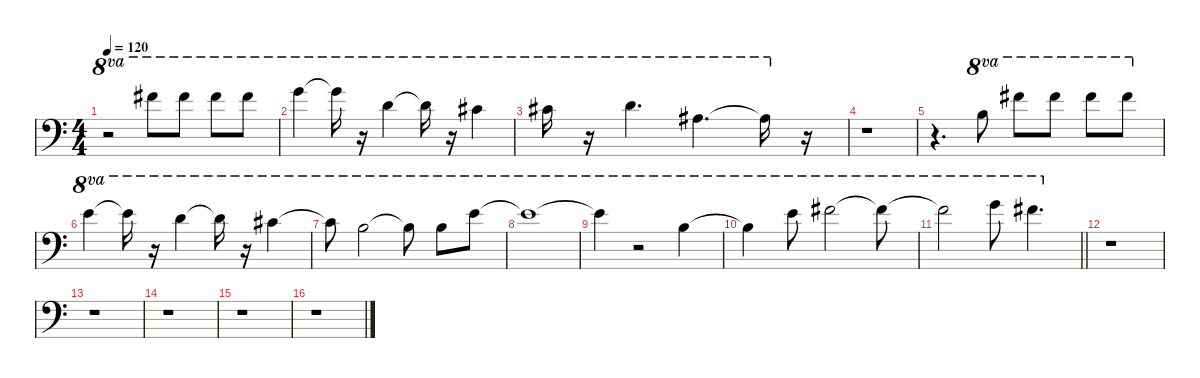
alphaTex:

\defaultSystemsLayout 4
\hideDynamics
\bracketExtendMode nobrackets
\singleTrackTrackNamePolicy hidden
\multiTrackTrackNamePolicy hidden
\firstSystemTrackNameMode fullname
\firstSystemTrackNameOrientation horizontal
\otherSystemsTrackNameOrientation horizontal
\track ("Vocals" "ob.") {instrument oboe}
\staff {score}
\tuning (Eb4 B3 Gb3 B2 Gb2 B1)
\ts (4 4)
\tempo 120
\clef f4
\ks c
r.2{ot 8va dy f beam Down} 15.1{acc #}.8{ot 8va beam Down} 15.1{acc #}.8{ot 8va beam Down} 15.1{acc #}.8{ot 8va beam Down} 15.1{acc #}.8{ot 8va beam Down} |
16.1.4{ot 8va beam Down} 16.1{t}.16{ot 8va beam Down} r.16{ot 8va beam Down} 15.2.4{ot 8va beam Down} 15.2{t}.16{ot 8va beam Down} r.16{ot 8va beam Down} 14.2{acc #}.4{ot 8va beam Down} |
14.2{acc #}.16{ot 8va beam Down} r.16{ot 8va beam Down} 15.2.4{d ot 8va beam Down} 16.3{acc #}.4{d ot 8va beam Down} 16.3{t acc #}.16{ot 8va beam Down} r.16{beam Down} |
r.1{beam Down} |
r.4{d beam Down} 12.2.8{ot 8va beam Down} 15.1{acc #}.8{ot 8va beam Down} 15.1{acc #}.8{ot 8va beam Down} 15.1{acc #}.8{ot 8va beam Down} 15.1{acc #}.8{ot 8va beam Down} |
13.1.4{ot 8va beam Down} 13.1{t}.16{ot 8va beam Down} r.16{ot 8va beam Down} 11.1.4{ot 8va beam Down} 11.1{t}.16{ot 8va beam Down} r.16{ot 8va beam Down} 10.1{acc #}.4{ot 8va beam Down} |
10.1{t acc #}.8{ot 8va beam Down} 8.1.2{ot 8va beam Down} 8.1{t}.8{ot 8va beam Down} 8.1.8{ot 8va beam Down} 13.1.8{ot 8va beam Down} |
13.1{t}.1{ot 8va beam Down} |
13.1{t}.4{ot 8va beam Down} r.2{ot 8va beam Down} 8.1.4{ot 8va beam Down} |
8.1{t}.4{ot 8va beam Down} 13.1.8{ot 8va beam Down} 15.1{acc #}.2{ot 8va beam Down} 15.1{t acc #}.8{ot 8va beam Down} |
\barLineRight lightlight
15.1{t acc #}.2{ot 8va beam Down} 16.1.8{ot 8va beam Down} 15.1{acc #}.4{d ot 8va beam Down} |
r.1{beam Down} |
r.1{beam Down} |
r.1{beam Down} |
r.1{beam Down} |
r.1{beam Down}
